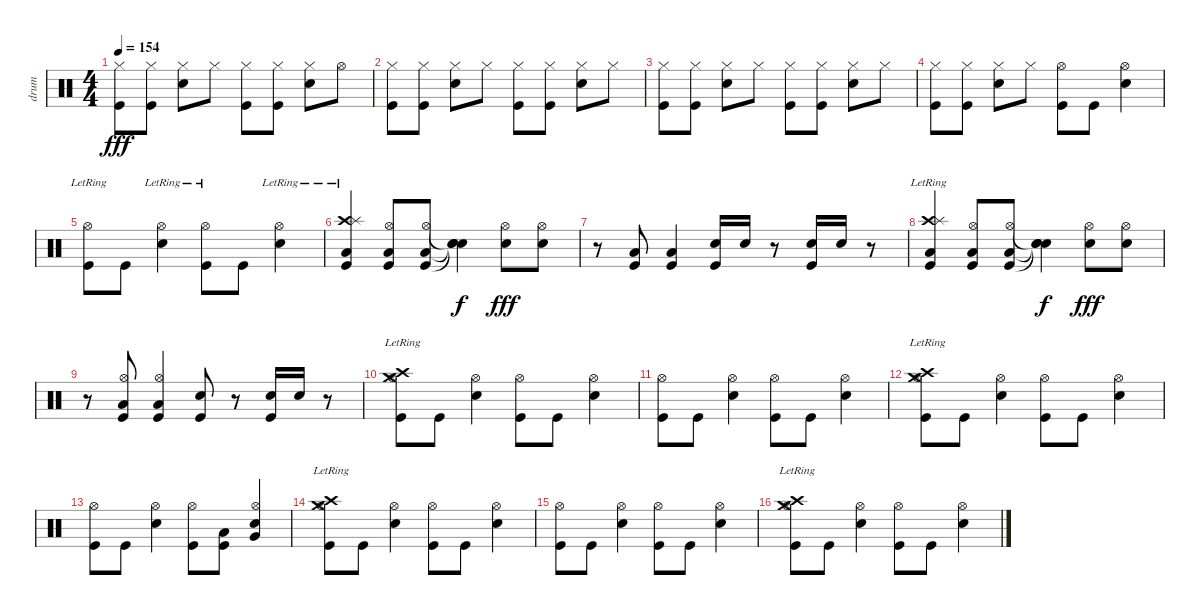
\track ("drum" "drum") {instrument percussion}
\staff {score}
\articulation defaults
\ts (4 4)
\tempo 154
\clef neutral
\ks c
("Hi-Hat (closed)" "Kick (hit)").8{dy fff} ("Hi-Hat (closed)" "Kick (hit)").8 ("Hi-Hat (closed)" "Snare (hit) 2").8 "Hi-Hat (closed)".8 ("Hi-Hat (closed)" "Kick (hit)").8 ("Hi-Hat (closed)" "Kick (hit)").8 ("Hi-Hat (closed)" "Snare (hit) 2").8 "Hi-Hat (open)".8 |
("Hi-Hat (closed)" "Kick (hit)").8 ("Hi-Hat (closed)" "Kick (hit)").8 ("Hi-Hat (closed)" "Snare (hit) 2").8 "Hi-Hat (closed)".8 ("Hi-Hat (closed)" "Kick (hit)").8 ("Hi-Hat (closed)" "Kick (hit)").8 ("Hi-Hat (closed)" "Snare (hit) 2").8 "Hi-Hat (closed)".8 |
("Hi-Hat (closed)" "Kick (hit)").8 ("Hi-Hat (closed)" "Kick (hit)").8 ("Hi-Hat (closed)" "Snare (hit) 2").8 "Hi-Hat (closed)".8 ("Hi-Hat (closed)" "Kick (hit)").8 ("Hi-Hat (closed)" "Kick (hit)").8 ("Hi-Hat (closed)" "Snare (hit) 2").8 "Hi-Hat (closed)".8 |
("Hi-Hat (closed)" "Kick (hit)").8 ("Hi-Hat (closed)" "Kick (hit)").8 ("Hi-Hat (closed)" "Snare (hit) 2").8 "Hi-Hat (closed)".8 ("Hi-Hat (open)" "Kick (hit)").8 "Kick (hit)".8 ("Hi-Hat (open)" "Snare (hit) 2").4 |
("Hi-Hat (open)"{lr} "Kick (hit)").8 "Kick (hit)".8 ("Hi-Hat (open)"{lr} "Snare (hit) 2").4 ("Hi-Hat (open)"{lr} "Kick (hit)").8 "Kick (hit)".8 ("Hi-Hat (open)"{lr} "Snare (hit) 2").4 |
("Crash high (hit)"{lr} "Splash (hit)"{lr} "Low Tom (hit)"{lr} "Kick (hit)"{lr}).4 ("Hi-Hat (open)" "Low Tom (hit)" "Kick (hit)").8 ("Hi-Hat (open)" "Low Tom (hit)" "Kick (hit)").8 ("Snare (hit)"{t} "Snare (hit)"{t} "Snare (hit)"{t}).4{dy f} ("Hi-Hat (open)" "Snare (hit) 2").8{dy fff} ("Hi-Hat (open)" "Snare (hit) 2").8 |
r.8 ("Low Tom (hit)" "Kick (hit)").8 ("Low Tom (hit)" "Kick (hit)").4 ("Snare (hit) 2" "Kick (hit)").16 "Snare (hit) 2".16 r.8 ("Snare (hit) 2" "Kick (hit)").16 "Snare (hit) 2".16 r.8 |
("Crash high (hit)"{lr} "Splash (hit)"{lr} "Low Tom (hit)"{lr} "Kick (hit)"{lr}).4 ("Hi-Hat (open)" "Low Tom (hit)" "Kick (hit)").8 ("Hi-Hat (open)" "Low Tom (hit)" "Kick (hit)").8 ("Snare (hit)"{t} "Snare (hit)"{t} "Snare (hit)"{t}).4{dy f} ("Hi-Hat (open)" "Snare (hit) 2").8{dy fff} ("Hi-Hat (open)" "Snare (hit) 2").8 |
r.8 ("Hi-Hat (open)" "Low Tom (hit)" "Kick (hit)").8 ("Hi-Hat (open)" "Low Tom (hit)" "Kick (hit)").4 ("Snare (hit) 2" "Kick (hit)").8 r.8 ("Snare (hit) 2" "Kick (hit)").16 "Snare (hit) 2".16 r.8 |
("Crash high (hit)"{lr} "Hi-Hat (open)" "Crash medium (hit)"{lr} "Kick (hit)").8 "Kick (hit)".8 ("Hi-Hat (open)" "Snare (hit) 2").4 ("Hi-Hat (open)" "Kick (hit)").8 "Kick (hit)".8 ("Hi-Hat (open)" "Snare (hit) 2").4 |
("Hi-Hat (open)" "Kick (hit)").8 "Kick (hit)".8 ("Hi-Hat (open)" "Snare (hit) 2").4 ("Hi-Hat (open)" "Kick (hit)").8 "Kick (hit)".8 ("Hi-Hat (open)" "Snare (hit) 2").4 |
("Crash high (hit)"{lr} "Hi-Hat (open)" "Crash medium (hit)"{lr} "Kick (hit)").8 "Kick (hit)".8 ("Hi-Hat (open)" "Snare (hit) 2").4 ("Hi-Hat (open)" "Kick (hit)").8 "Kick (hit)".8 ("Hi-Hat (open)" "Snare (hit) 2").4 |
("Hi-Hat (open)" "Kick (hit)").8 "Kick (hit)".8 ("Hi-Hat (open)" "Snare (hit) 2").4 ("Hi-Hat (open)" "Kick (hit)").8 ("Low Tom (hit)" "Kick (hit)").8 ("Hi-Hat (open)" "Very Low Tom (hit)" "Snare (hit) 2").4 |
("Crash high (hit)"{lr} "Hi-Hat (open)" "Crash medium (hit)"{lr} "Kick (hit)").8 "Kick (hit)".8 ("Hi-Hat (open)" "Snare (hit) 2").4 ("Hi-Hat (open)" "Kick (hit)").8 "Kick (hit)".8 ("Hi-Hat (open)" "Snare (hit) 2").4 |
("Hi-Hat (open)" "Kick (hit)").8 "Kick (hit)".8 ("Hi-Hat (open)" "Snare (hit) 2").4 ("Hi-Hat (open)" "Kick (hit)").8 "Kick (hit)".8 ("Hi-Hat (open)" "Snare (hit) 2").4 |
("Crash high (hit)"{lr} "Hi-Hat (open)" "Crash medium (hit)"{lr} "Kick (hit)").8 "Kick (hit)".8 ("Hi-Hat (open)" "Snare (hit) 2").4 ("Hi-Hat (open)" "Kick (hit)").8 "Kick (hit)".8 ("Hi-Hat (open)" "Snare (hit) 2").4
